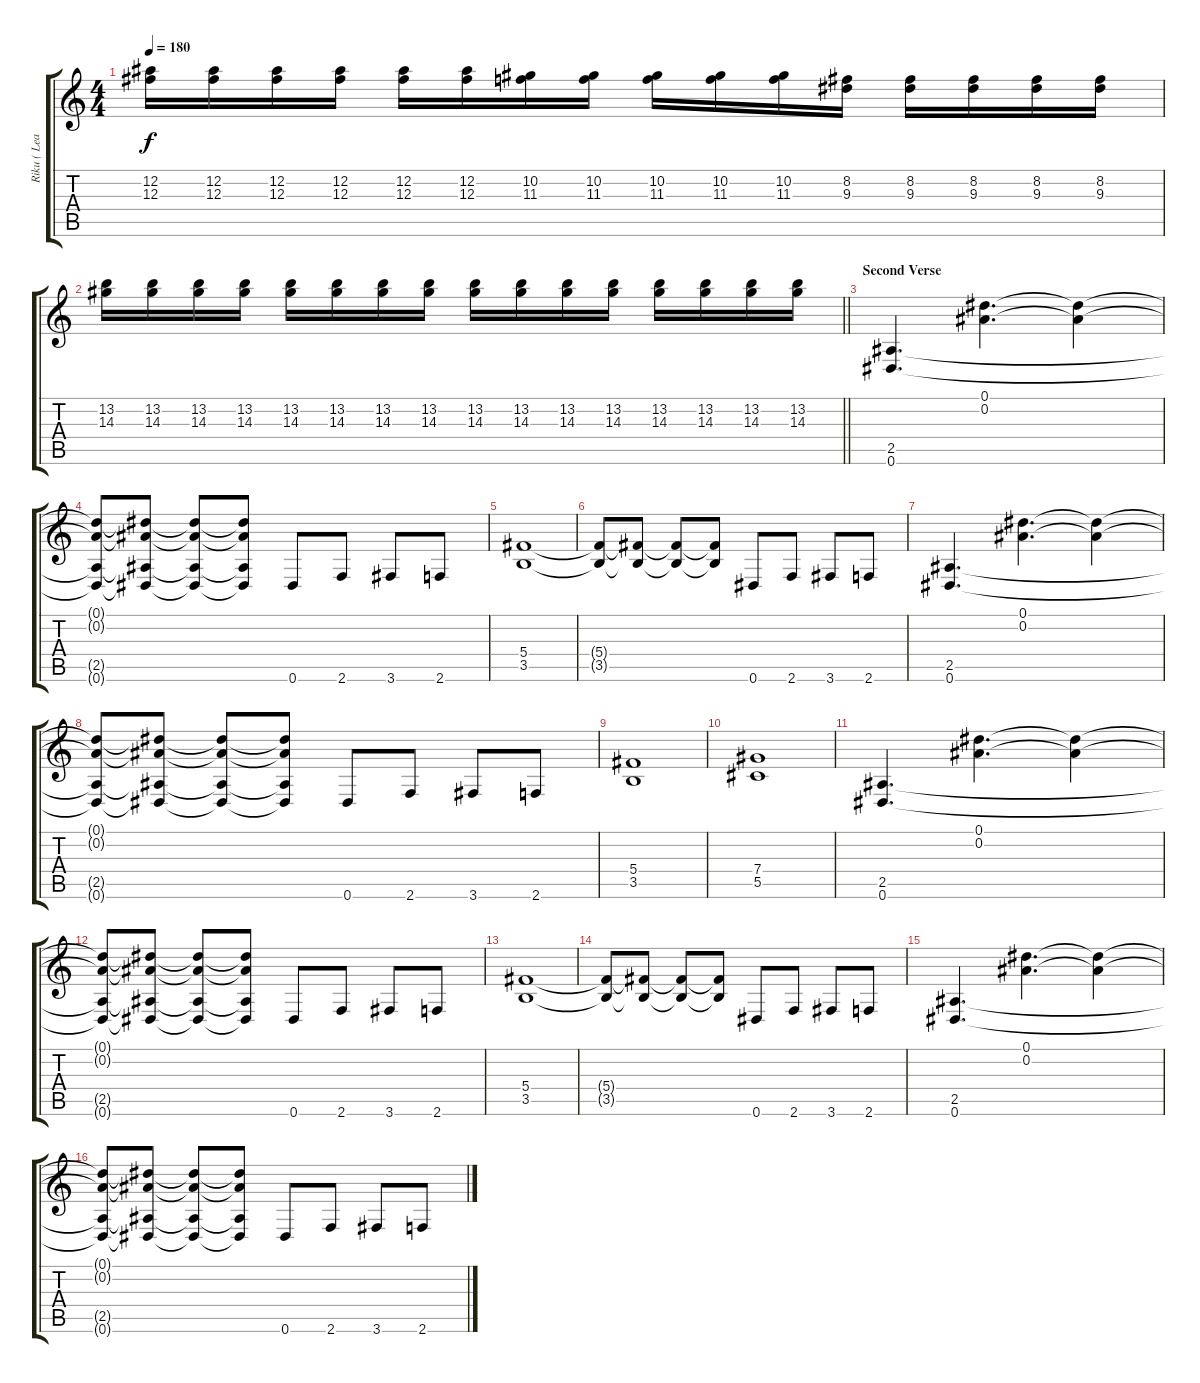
\track ("Riku ( Lead )" "Riku ( Lea") {instrument distortionguitar}
\staff {score tabs}
\tuning (Eb4 Bb3 Gb3 Db3 Ab2 Eb2) {hide}
\ts (4 4)
\tempo 180
\clef g2
\ks c
(12.2 12.3).16{dy f} (12.2 12.3).16 (12.2 12.3).16 (12.2 12.3).16 (12.2 12.3).16 (12.2 12.3).16 (10.2 11.3).16 (10.2 11.3).16 (10.2 11.3).16 (10.2 11.3).16 (10.2 11.3).16 (8.2 9.3).16 (8.2 9.3).16 (8.2 9.3).16 (8.2 9.3).16 (8.2 9.3).16 |
\barLineRight lightlight
(13.2 14.3).16 (13.2 14.3).16 (13.2 14.3).16 (13.2 14.3).16 (13.2 14.3).16 (13.2 14.3).16 (13.2 14.3).16 (13.2 14.3).16 (13.2 14.3).16 (13.2 14.3).16 (13.2 14.3).16 (13.2 14.3).16 (13.2 14.3).16 (13.2 14.3).16 (13.2 14.3).16 (13.2 14.3).16 |
\section ("" "Second Verse")
(2.5 0.6).4{d} (0.1 0.2).4{d} (0.1{t} 0.2{t}).4 |
(0.1{t} 0.2{t} 2.5{t} 0.6{t}).8 (0.1{t} 0.2{t} 2.5{t} 0.6{t}).8 (0.1{t} 0.2{t} 2.5{t} 0.6{t}).8 (0.1{t} 0.2{t} 2.5{t} 0.6{t}).8 0.6.8 2.6.8 3.6.8 2.6.8 |
(5.4 3.5).1 |
(5.4{t} 3.5{t}).8 (5.4{t} 3.5{t}).8 (5.4{t} 3.5{t}).8 (5.4{t} 3.5{t}).8 0.6.8 2.6.8 3.6.8 2.6.8 |
(2.5 0.6).4{d} (0.1 0.2).4{d} (0.1{t} 0.2{t}).4 |
(0.1{t} 0.2{t} 2.5{t} 0.6{t}).8 (0.1{t} 0.2{t} 2.5{t} 0.6{t}).8 (0.1{t} 0.2{t} 2.5{t} 0.6{t}).8 (0.1{t} 0.2{t} 2.5{t} 0.6{t}).8 0.6.8 2.6.8 3.6.8 2.6.8 |
(5.4 3.5).1 |
(7.4 5.5).1 |
(2.5 0.6).4{d} (0.1 0.2).4{d} (0.1{t} 0.2{t}).4 |
(0.1{t} 0.2{t} 2.5{t} 0.6{t}).8 (0.1{t} 0.2{t} 2.5{t} 0.6{t}).8 (0.1{t} 0.2{t} 2.5{t} 0.6{t}).8 (0.1{t} 0.2{t} 2.5{t} 0.6{t}).8 0.6.8 2.6.8 3.6.8 2.6.8 |
(5.4 3.5).1 |
(5.4{t} 3.5{t}).8 (5.4{t} 3.5{t}).8 (5.4{t} 3.5{t}).8 (5.4{t} 3.5{t}).8 0.6.8 2.6.8 3.6.8 2.6.8 |
(2.5 0.6).4{d} (0.1 0.2).4{d} (0.1{t} 0.2{t}).4 |
(0.1{t} 0.2{t} 2.5{t} 0.6{t}).8 (0.1{t} 0.2{t} 2.5{t} 0.6{t}).8 (0.1{t} 0.2{t} 2.5{t} 0.6{t}).8 (0.1{t} 0.2{t} 2.5{t} 0.6{t}).8 0.6.8 2.6.8 3.6.8 2.6.8
